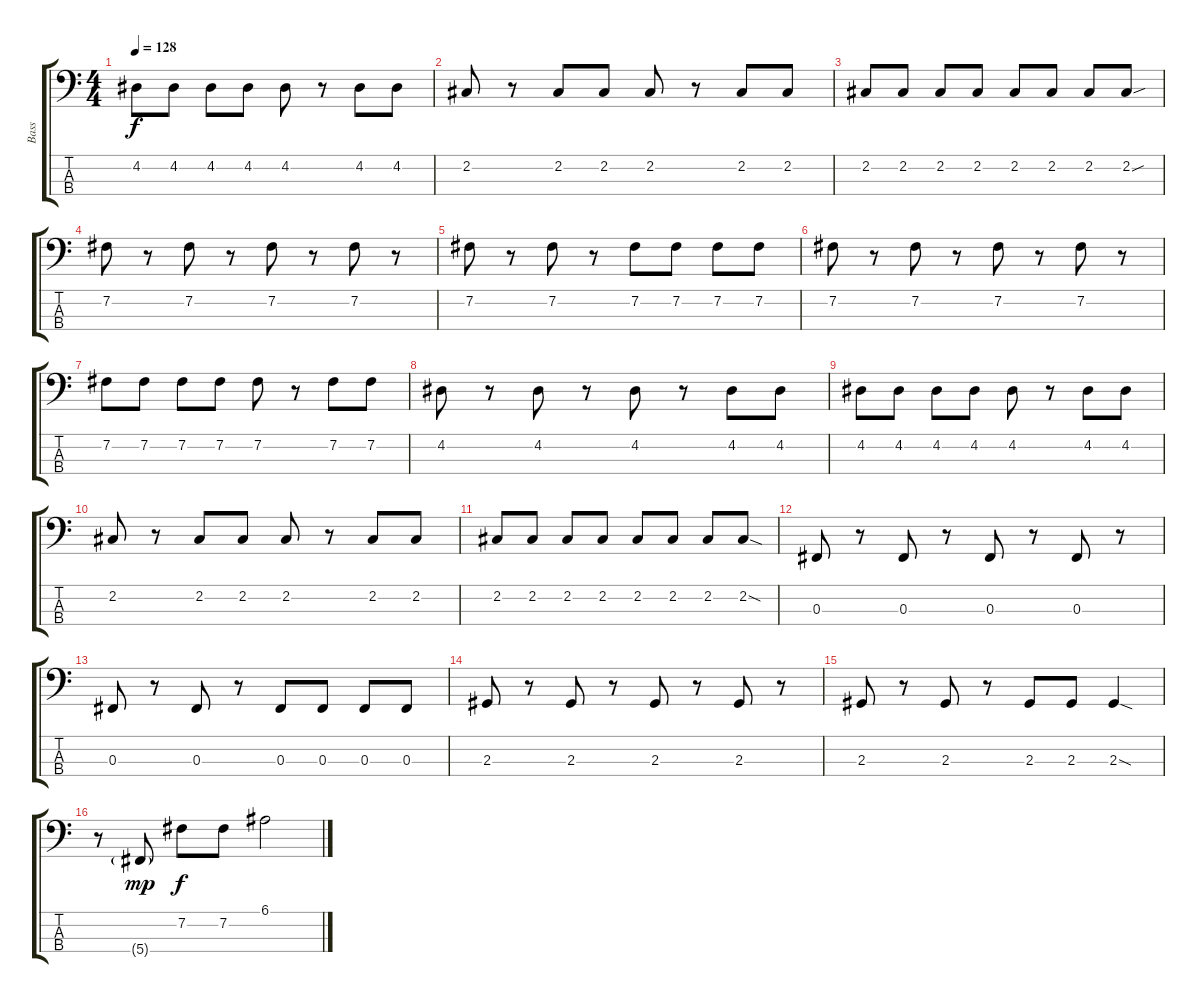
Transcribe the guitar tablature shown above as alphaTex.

\track ("Bass" "Bass") {instrument acousticguitarnylon}
\staff {score tabs}
\tuning (E2 B1 Gb1 Db1) {hide}
\ts (4 4)
\tempo 128
\clef f4
\ks c
4.2.8{dy f} 4.2.8 4.2.8 4.2.8 4.2.8 r.8 4.2.8 4.2.8 |
2.2.8 r.8 2.2.8 2.2.8 2.2.8 r.8 2.2.8 2.2.8 |
2.2.8 2.2.8 2.2.8 2.2.8 2.2.8 2.2.8 2.2.8 2.2{sou}.8 |
7.2.8 r.8 7.2.8 r.8 7.2.8 r.8 7.2.8 r.8 |
7.2.8 r.8 7.2.8 r.8 7.2.8 7.2.8 7.2.8 7.2.8 |
7.2.8 r.8 7.2.8 r.8 7.2.8 r.8 7.2.8 r.8 |
7.2.8 7.2.8 7.2.8 7.2.8 7.2.8 r.8 7.2.8 7.2.8 |
4.2.8 r.8 4.2.8 r.8 4.2.8 r.8 4.2.8 4.2.8 |
4.2.8 4.2.8 4.2.8 4.2.8 4.2.8 r.8 4.2.8 4.2.8 |
2.2.8 r.8 2.2.8 2.2.8 2.2.8 r.8 2.2.8 2.2.8 |
2.2.8 2.2.8 2.2.8 2.2.8 2.2.8 2.2.8 2.2.8 2.2{sod}.8 |
0.3.8 r.8 0.3.8 r.8 0.3.8 r.8 0.3.8 r.8 |
0.3.8 r.8 0.3.8 r.8 0.3.8 0.3.8 0.3.8 0.3.8 |
2.3.8 r.8 2.3.8 r.8 2.3.8 r.8 2.3.8 r.8 |
2.3.8 r.8 2.3.8 r.8 2.3.8 2.3.8 2.3{sod}.4 |
r.8{instrument electricguitarjazz} 5.4{g}.8{dy mp} 7.2.8{dy f} 7.2.8 6.1.2
